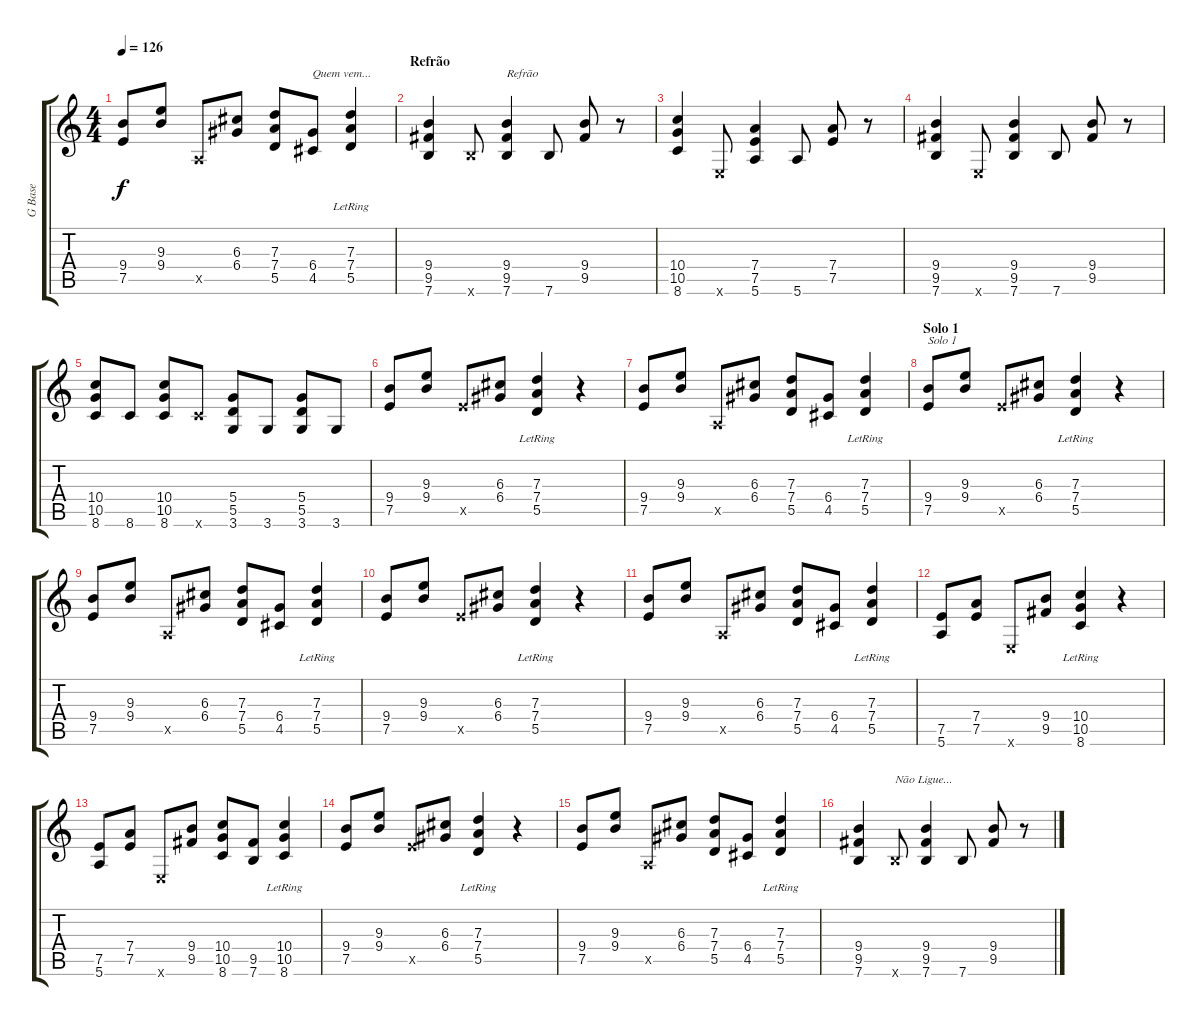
\track ("G Base" "G Base") {instrument acousticguitarnylon}
\staff {score tabs}
\tuning (E4 B3 G3 D3 A2 E2) {hide}
\ts (4 4)
\tempo 126
\clef g2
\ks c
(9.4 7.5).8{dy f} (9.3 9.4).8 0.5{x}.8 (6.3 6.4).8 (7.3 7.4 5.5).8 (6.4 4.5).8{txt "Quem vem..."} (7.3{lr} 7.4{lr} 5.5{lr}).4 |
\section ("" "Refrão")
(9.4 9.5 7.6).4 7.6{x}.8 (9.4 9.5 7.6).4{txt "Refrão"} 7.6.8 (9.4 9.5).8 r.8 |
(10.4 10.5 8.6).4 0.6{x}.8 (7.4 7.5 5.6).4 5.6.8 (7.4 7.5).8 r.8 |
(9.4 9.5 7.6).4 0.6{x}.8 (9.4 9.5 7.6).4 7.6.8 (9.4 9.5).8 r.8 |
(10.4 10.5 8.6).8 8.6.8 (10.4 10.5 8.6).8 8.6{x}.8 (5.4 5.5 3.6).8 3.6.8 (5.4 5.5 3.6).8 3.6.8 |
(9.4 7.5).8 (9.3 9.4).8 7.5{x}.8 (6.3 6.4).8 (7.3{lr} 7.4{lr} 5.5{lr}).4 r.4 |
(9.4 7.5).8 (9.3 9.4).8 0.5{x}.8 (6.3 6.4).8 (7.3 7.4 5.5).8 (6.4 4.5).8 (7.3{lr} 7.4{lr} 5.5{lr}).4 |
\section ("" "Solo 1")
(9.4 7.5).8{txt "Solo 1"} (9.3 9.4).8 7.5{x}.8 (6.3 6.4).8 (7.3{lr} 7.4{lr} 5.5{lr}).4 r.4 |
(9.4 7.5).8 (9.3 9.4).8 0.5{x}.8 (6.3 6.4).8 (7.3 7.4 5.5).8 (6.4 4.5).8 (7.3{lr} 7.4{lr} 5.5{lr}).4 |
(9.4 7.5).8 (9.3 9.4).8 7.5{x}.8 (6.3 6.4).8 (7.3{lr} 7.4{lr} 5.5{lr}).4 r.4 |
(9.4 7.5).8 (9.3 9.4).8 0.5{x}.8 (6.3 6.4).8 (7.3 7.4 5.5).8 (6.4 4.5).8 (7.3{lr} 7.4{lr} 5.5{lr}).4 |
(7.5 5.6).8 (7.4 7.5).8 0.6{x}.8 (9.4 9.5).8 (10.4{lr} 10.5{lr} 8.6{lr}).4 r.4 |
(7.5 5.6).8 (7.4 7.5).8 0.6{x}.8 (9.4 9.5).8 (10.4 10.5 8.6).8 (9.5 7.6).8 (10.4{lr} 10.5{lr} 8.6{lr}).4 |
(9.4 7.5).8 (9.3 9.4).8 7.5{x}.8 (6.3 6.4).8 (7.3{lr} 7.4{lr} 5.5{lr}).4 r.4 |
(9.4 7.5).8 (9.3 9.4).8 0.5{x}.8 (6.3 6.4).8 (7.3 7.4 5.5).8 (6.4 4.5).8 (7.3{lr} 7.4{lr} 5.5{lr}).4 |
(9.4 9.5 7.6).4 7.6{x}.8{txt "Não Ligue..."} (9.4 9.5 7.6).4 7.6.8 (9.4 9.5).8 r.8
